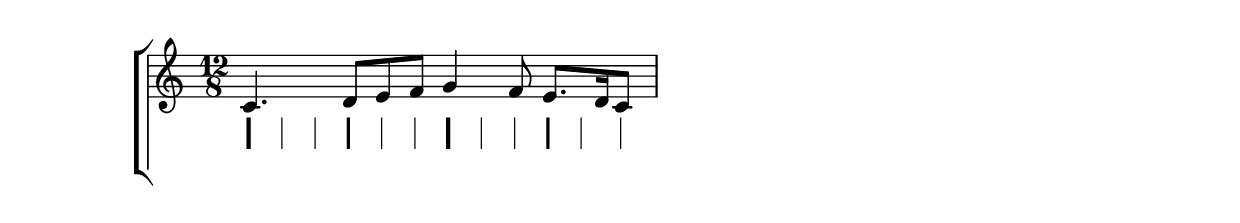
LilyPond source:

%% Do not edit this file; it is auto-generated from LSR http://lsr.dsi.unimi.it
%% This file is in the public domain.
\version "2.11.38"

\header {
  lsrtags = "editorial-and-educational-use"

  texidoc = "
Regular vertical lines can be drawn between staves to show notes
synchronization; however, in case of monophonic music, you may want to
make the second stave invisible, and make the lines shorter like in
this snippet.

"
  doctitle = "Grid lines: emphasizing rhythms and notes synchronization"
} % begin verbatim
%% sets of grid
\layout {
 \context {
   \Staff
   \consists "Grid_point_engraver"
   gridInterval = #(ly:make-moment 1 8)
%% lines length
   \override GridPoint #'Y-extent = #'(6 . 0)
 }
 \context {
   \StaffGroup
   \remove "System_start_delimiter_engraver"
 }
}

\layout {
 ragged-right = ##t
}
\new Score
\with {
 \consists "Grid_line_span_engraver"
%% centers grid lines  horizontally below noteheads
 \override NoteColumn #'X-offset = #-0.5
}

\new ChoirStaff <<
 \new Staff
 {
   \time 12/8
   \stemUp
   \relative {
   c'4. d8 e8 f g4 f8 e8.[ d16 c8] }
 }
 \new Staff
 {
%% making sure the lines will be placed outside the Staff
   \override Score.GridLine #'extra-offset = #'( 0.0 . -4.0 )

%% hides staff and notes so that only the grid lines are visible
   \override NoteHead #'transparent = ##t
   \override NoteHead #'no-ledgers = ##t
   \override Stem #'transparent = ##t
   \override Beam #'transparent = ##t
   \override Staff.BarLine #'transparent = ##t
   \override Staff.StaffSymbol #'line-count = #0
   \override Staff.TimeSignature #'transparent = ##t
   \override Staff.Clef #'transparent = ##t

% you have to put 'dummy' notes here to force regular grid spacing...
 \once  \override Score.GridLine #'thickness = #4.0
 c8   c8   c8
 \once  \override Score.GridLine #'thickness = #3.0
 c8   c8   c8
 \once  \override Score.GridLine #'thickness = #4.0
 c8   c8   c8
 \once  \override Score.GridLine #'thickness = #3.0
 c8   c8   c8
 }
>>
